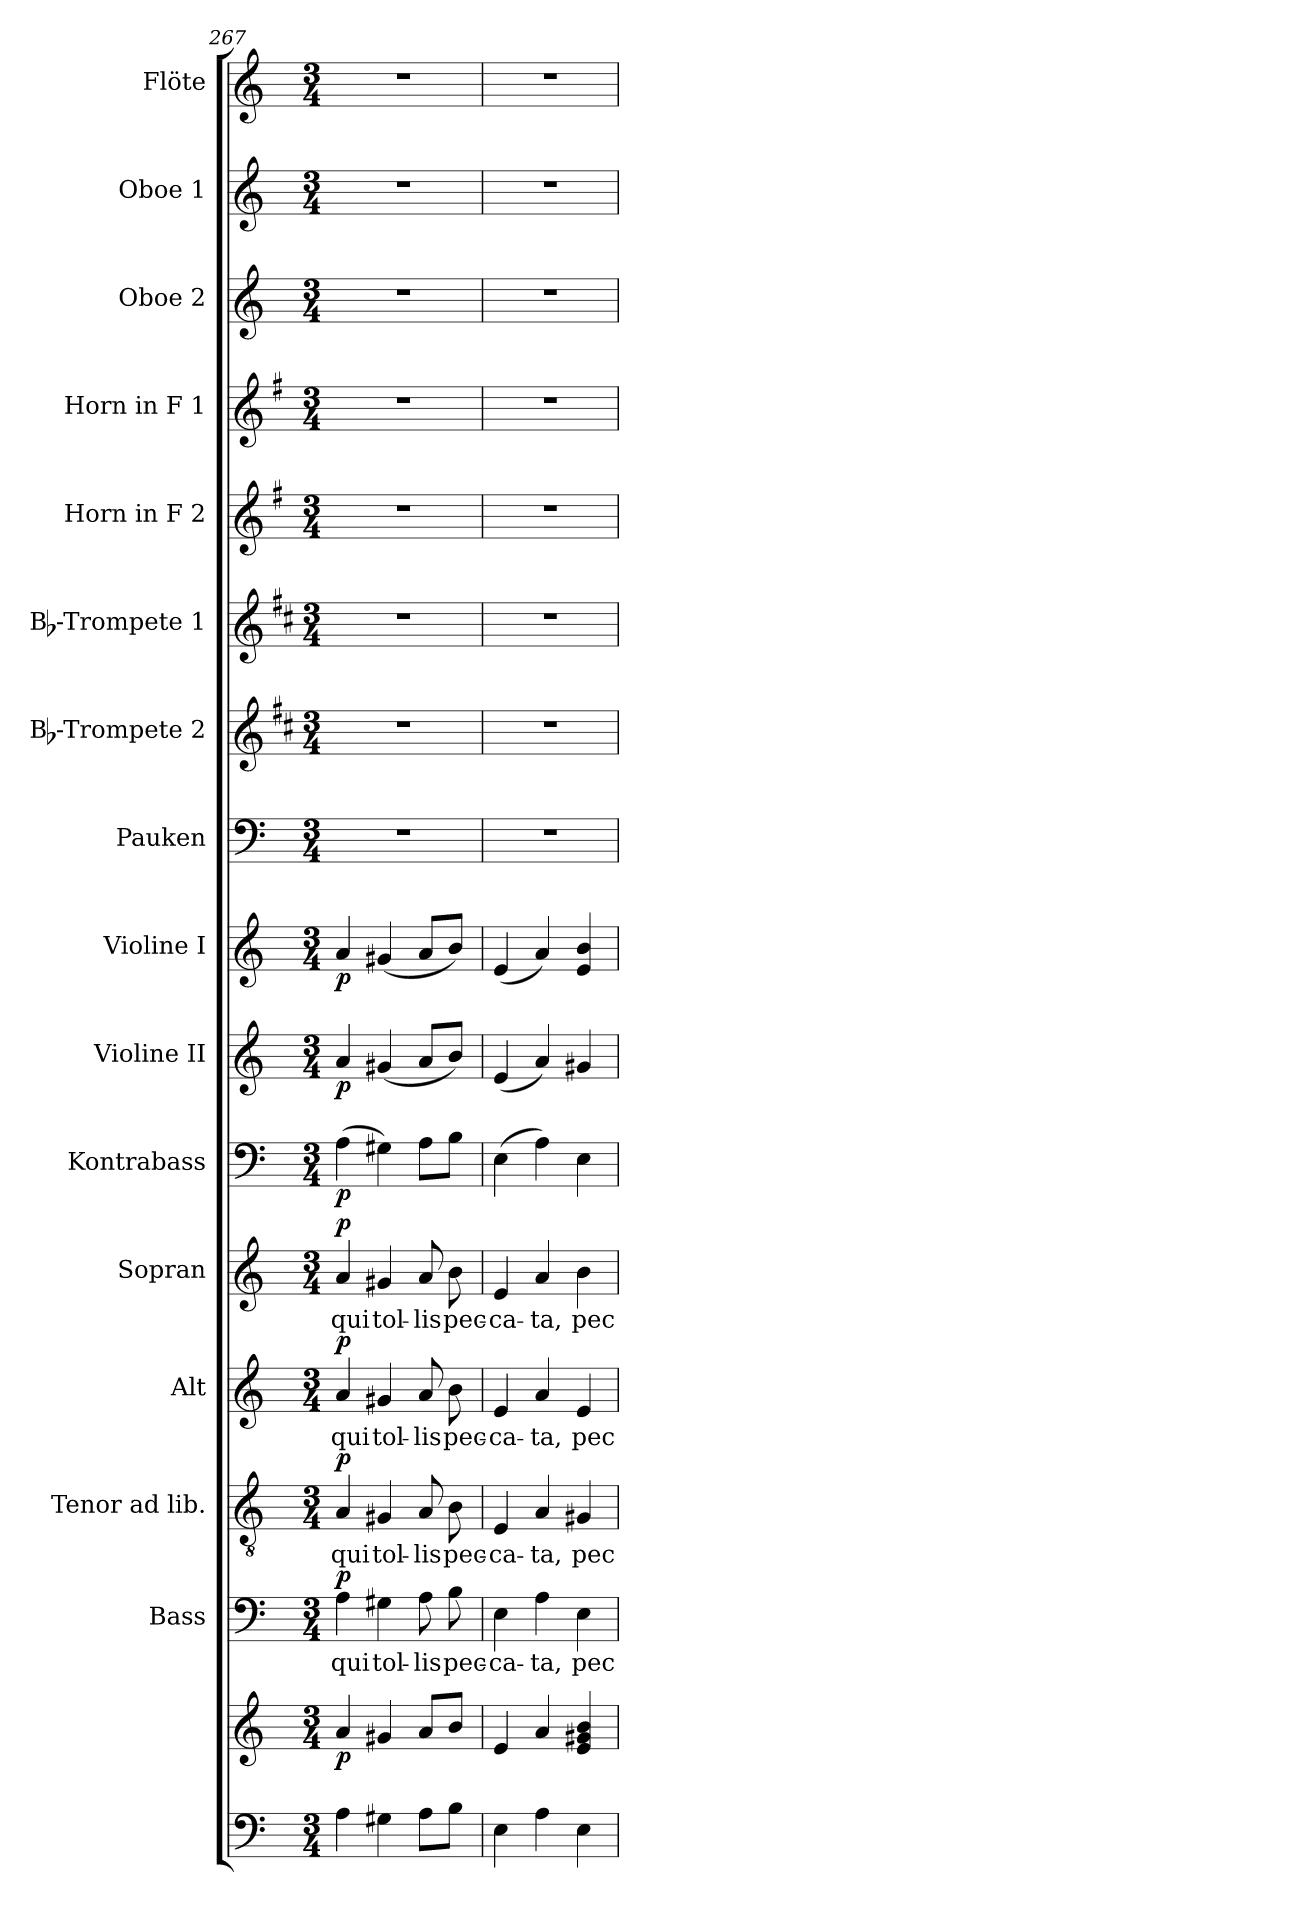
**kern	**kern	**dynam	**kern	**text	**dynam	**kern	**text	**dynam	**kern	**text	**dynam	**kern	**text	**dynam	**kern	**dynam	**kern	**dynam	**kern	**dynam	**kern	**kern	**kern	**kern	**kern	**kern	**kern	**kern
*part16	*part16	*part16	*part15	*part15	*part15	*part14	*part14	*part14	*part13	*part13	*part13	*part12	*part12	*part12	*part11	*part11	*part10	*part10	*part9	*part9	*part8	*part7	*part6	*part5	*part4	*part3	*part2	*part1
*staff17	*staff16	*staff16/17	*staff15	*staff15	*staff15	*staff14	*staff14	*staff14	*staff13	*staff13	*staff13	*staff12	*staff12	*staff12	*staff11	*staff11	*staff10	*staff10	*staff9	*staff9	*staff8	*staff7	*staff6	*staff5	*staff4	*staff3	*staff2	*staff1
*	*	*	*I"Bass	*	*	*I"Tenor ad lib.	*	*	*I"Alt	*	*	*I"Sopran	*	*	*I"Kontrabass	*	*I"Violine II	*	*I"Violine I	*	*I"Pauken	*I"Bb-Trompete 2	*I"Bb-Trompete 1	*I"Horn in F 2	*I"Horn in F 1	*I"Oboe 2	*I"Oboe 1	*I"Flöte
*	*	*	*I'B.	*	*	*I'T.	*	*	*I'A.	*	*	*I'S.	*	*	*I'Kb.	*	*I'Vl. II	*	*I'Vl. I	*	*I'Pk.	*I'Bb Trp. 2	*I'Bb Trp. 1	*	*	*I'Ob. 2	*I'Ob. 1	*I'Fl.
*clefF4	*clefG2	*	*clefF4	*	*	*clefGv2	*	*	*clefG2	*	*	*clefG2	*	*	*clefF4	*	*clefG2	*	*clefG2	*	*clefF4	*clefG2	*clefG2	*clefG2	*clefG2	*clefG2	*clefG2	*clefG2
*	*	*	*	*	*	*	*	*	*	*	*	*	*	*	*ITrd7c12	*	*	*	*	*	*	*ITrd1c2	*ITrd1c2	*ITrd4c7	*ITrd4c7	*	*	*
*k[]	*k[]	*	*k[]	*	*	*k[]	*	*	*k[]	*	*	*k[]	*	*	*k[]	*	*k[]	*	*k[]	*	*k[]	*k[]	*k[]	*k[]	*k[]	*k[]	*k[]	*k[]
*C:	*C:	*	*C:	*	*	*C:	*	*	*C:	*	*	*C:	*	*	*C:	*	*C:	*	*C:	*	*C:	*C:	*C:	*C:	*C:	*C:	*C:	*C:
*M3/4	*M3/4	*	*M3/4	*	*	*M3/4	*	*	*M3/4	*	*	*M3/4	*	*	*M3/4	*	*M3/4	*	*M3/4	*	*M3/4	*M3/4	*M3/4	*M3/4	*M3/4	*M3/4	*M3/4	*M3/4
=267	=267	=267	=267	=267	=267	=267	=267	=267	=267	=267	=267	=267	=267	=267	=267	=267	=267	=267	=267	=267	=267	=267	=267	=267	=267	=267	=267	=267
!	!	!LO:DY:b	!	!LO:LY:b	!LO:DY:a	!	!LO:LY:b	!LO:DY:a	!	!LO:LY:b	!LO:DY:a	!	!LO:LY:b	!LO:DY:a	!	!LO:DY:b	!	!LO:DY:b	!	!LO:DY:b	!	!	!	!	!	!	!	!
4A\	4a/	p	4A\	qui	p	4A/	qui	p	4a/	qui	p	4a/	qui	p	(>4AA\	p	4a/	p	4a/	p	2.r	2.r	2.r	2.r	2.r	2.r	2.r	2.r
!	!	!	!	!LO:LY:b	!	!	!LO:LY:b	!	!	!LO:LY:b	!	!	!LO:LY:b	!	!	!	!	!	!	!	!	!	!	!	!	!	!	!
4G#X\	4g#X/	.	4G#X\	tol-	.	4G#X/	tol-	.	4g#X/	tol-	.	4g#X/	tol-	.	4GG#X\)	.	(<4g#X/	.	(<4g#X/	.	.	.	.	.	.	.	.	.
!	!	!	!	!LO:LY:b	!	!	!LO:LY:b	!	!	!LO:LY:b	!	!	!LO:LY:b	!	!	!	!	!	!	!	!	!	!	!	!	!	!	!
8A\L	8a/L	.	8A\	-lis	.	8A/	-lis	.	8a/	-lis	.	8a/	-lis	.	8AA\L	.	8a/L	.	8a/L	.	.	.	.	.	.	.	.	.
!	!	!	!	!LO:LY:b	!	!	!LO:LY:b	!	!	!LO:LY:b	!	!	!LO:LY:b	!	!	!	!	!	!	!	!	!	!	!	!	!	!	!
8B\J	8b/J	.	8B\	pec-	.	8B\	pec-	.	8b\	pec-	.	8b\	pec-	.	8BB\J	.	8b/J)	.	8b/J)	.	.	.	.	.	.	.	.	.
=268	=268	=268	=268	=268	=268	=268	=268	=268	=268	=268	=268	=268	=268	=268	=268	=268	=268	=268	=268	=268	=268	=268	=268	=268	=268	=268	=268	=268
!	!	!	!	!LO:LY:b	!	!	!LO:LY:b	!	!	!LO:LY:b	!	!	!LO:LY:b	!	!	!	!	!	!	!	!	!	!	!	!	!	!	!
4E\	4e/	.	4E\	-ca-	.	4E/	-ca-	.	4e/	-ca-	.	4e/	-ca-	.	(>4EE\	.	(<4e/	.	(<4e/	.	2.r	2.r	2.r	2.r	2.r	2.r	2.r	2.r
!	!	!	!	!LO:LY:b	!	!	!LO:LY:b	!	!	!LO:LY:b	!	!	!LO:LY:b	!	!	!	!	!	!	!	!	!	!	!	!	!	!	!
4A\	4a/	.	4A\	-ta,	.	4A/	-ta,	.	4a/	-ta,	.	4a/	-ta,	.	4AA\)	.	4a/)	.	4a/)	.	.	.	.	.	.	.	.	.
!	!	!	!	!LO:LY:b	!	!	!LO:LY:b	!	!	!LO:LY:b	!	!	!LO:LY:b	!	!	!	!	!	!	!	!	!	!	!	!	!	!	!
4E\	4e/ 4g#X/ 4b/	.	4E\	pec-	.	4G#X/	pec-	.	4e/	pec-	.	4b\	pec-	.	4EE\	.	4g#X/	.	4e/ 4b/	.	.	.	.	.	.	.	.	.
=	=	=	=	=	=	=	=	=	=	=	=	=	=	=	=	=	=	=	=	=	=	=	=	=	=	=	=	=
*-	*-	*-	*-	*-	*-	*-	*-	*-	*-	*-	*-	*-	*-	*-	*-	*-	*-	*-	*-	*-	*-	*-	*-	*-	*-	*-	*-	*-
